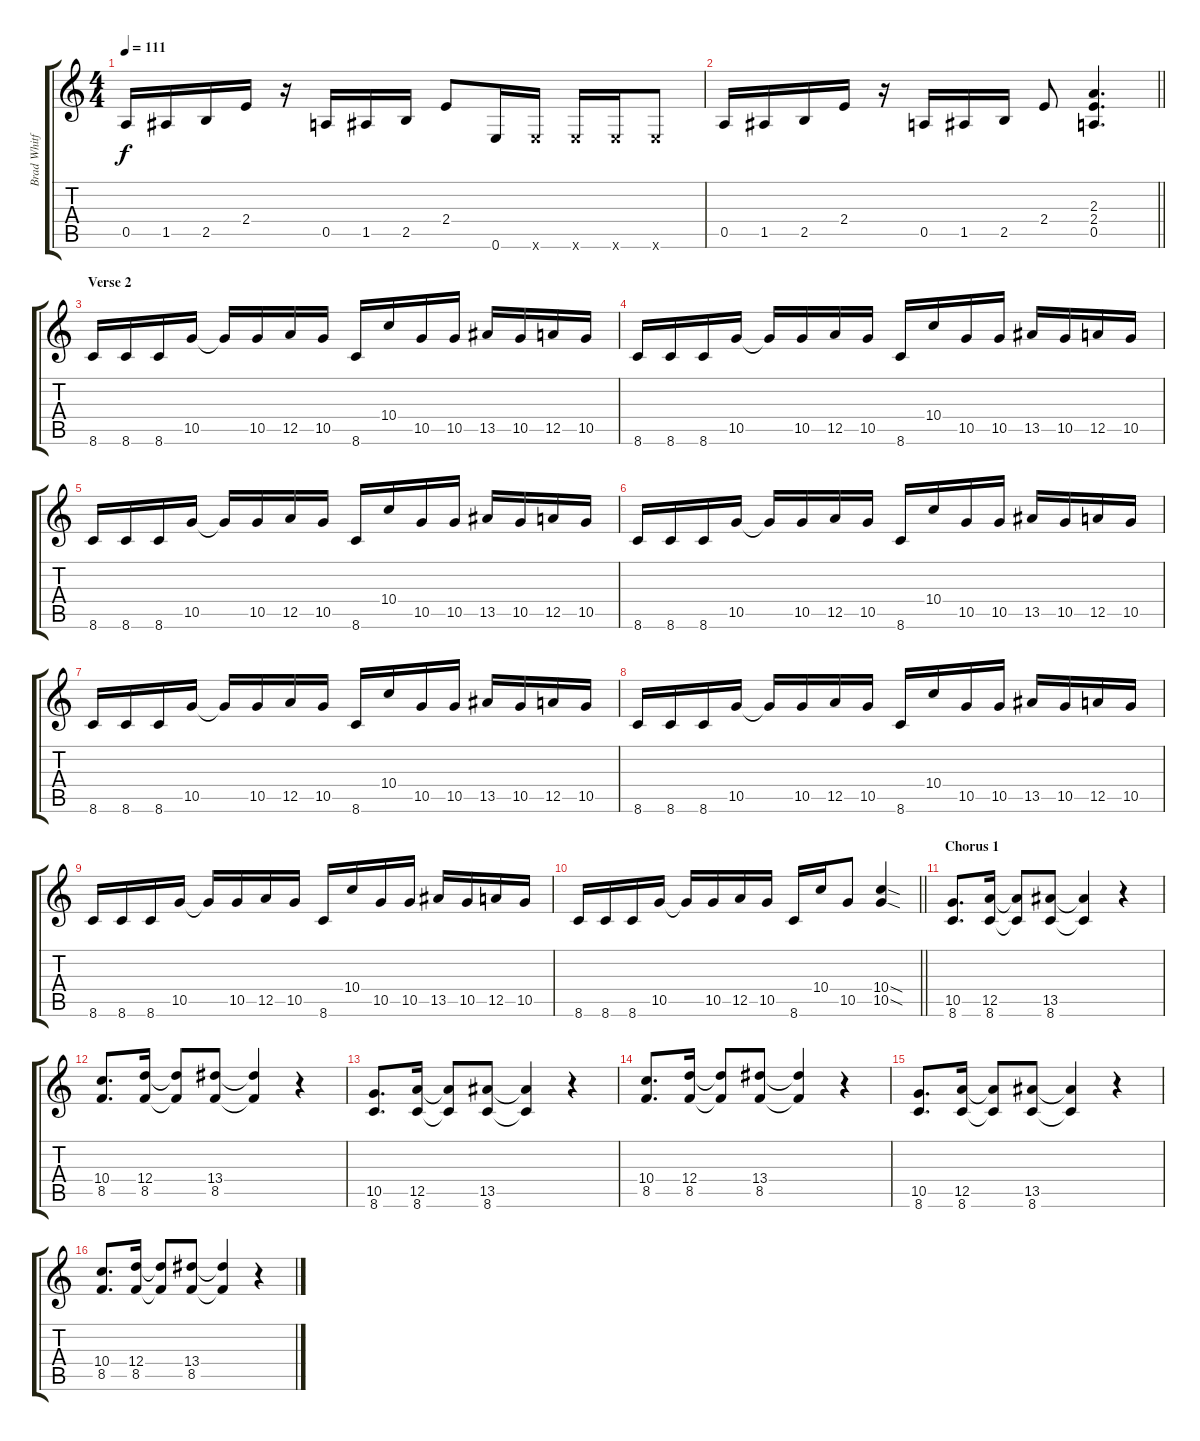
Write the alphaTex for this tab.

\track ("Brad Whitford" "Brad Whitf") {instrument distortionguitar}
\staff {score tabs}
\tuning (E4 B3 G3 D3 A2 E2) {hide}
\ts (4 4)
\tempo 111
\clef g2
\ks c
0.5.16{dy f} 1.5.16 2.5.16 2.4.16 r.16 0.5.16 1.5.16 2.5.16 2.4.8 0.6.16 0.6{x}.16 0.6{x}.16 0.6{x}.16 0.6{x}.8 |
\barLineRight lightlight
0.5.16 1.5.16 2.5.16 2.4.16 r.16 0.5.16 1.5.16 2.5.16 2.4.8 (2.3 2.4 0.5).4{d} |
\section ("" "Verse 2")
8.6.16 8.6.16 8.6.16 10.5.16 10.5{t}.16 10.5.16 12.5.16 10.5.16 8.6.16 10.4.16 10.5.16 10.5.16 13.5.16 10.5.16 12.5.16 10.5.16 |
8.6.16 8.6.16 8.6.16 10.5.16 10.5{t}.16 10.5.16 12.5.16 10.5.16 8.6.16 10.4.16 10.5.16 10.5.16 13.5.16 10.5.16 12.5.16 10.5.16 |
8.6.16 8.6.16 8.6.16 10.5.16 10.5{t}.16 10.5.16 12.5.16 10.5.16 8.6.16 10.4.16 10.5.16 10.5.16 13.5.16 10.5.16 12.5.16 10.5.16 |
8.6.16 8.6.16 8.6.16 10.5.16 10.5{t}.16 10.5.16 12.5.16 10.5.16 8.6.16 10.4.16 10.5.16 10.5.16 13.5.16 10.5.16 12.5.16 10.5.16 |
8.6.16 8.6.16 8.6.16 10.5.16 10.5{t}.16 10.5.16 12.5.16 10.5.16 8.6.16 10.4.16 10.5.16 10.5.16 13.5.16 10.5.16 12.5.16 10.5.16 |
8.6.16 8.6.16 8.6.16 10.5.16 10.5{t}.16 10.5.16 12.5.16 10.5.16 8.6.16 10.4.16 10.5.16 10.5.16 13.5.16 10.5.16 12.5.16 10.5.16 |
8.6.16 8.6.16 8.6.16 10.5.16 10.5{t}.16 10.5.16 12.5.16 10.5.16 8.6.16 10.4.16 10.5.16 10.5.16 13.5.16 10.5.16 12.5.16 10.5.16 |
\barLineRight lightlight
8.6.16 8.6.16 8.6.16 10.5.16 10.5{t}.16 10.5.16 12.5.16 10.5.16 8.6.16 10.4.16 10.5.8 (10.4{sod} 10.5{sod}).4 |
\section ("" "Chorus 1")
(10.5 8.6).8{d} (12.5 8.6).16 (12.5{t} 8.6{t}).8 (13.5 8.6).8 (13.5{t} 8.6{t}).4 r.4 |
(10.4 8.5).8{d} (12.4 8.5).16 (12.4{t} 8.5{t}).8 (13.4 8.5).8 (13.4{t} 8.5{t}).4 r.4 |
(10.5 8.6).8{d} (12.5 8.6).16 (12.5{t} 8.6{t}).8 (13.5 8.6).8 (13.5{t} 8.6{t}).4 r.4 |
(10.4 8.5).8{d} (12.4 8.5).16 (12.4{t} 8.5{t}).8 (13.4 8.5).8 (13.4{t} 8.5{t}).4 r.4 |
(10.5 8.6).8{d} (12.5 8.6).16 (12.5{t} 8.6{t}).8 (13.5 8.6).8 (13.5{t} 8.6{t}).4 r.4 |
(10.4 8.5).8{d} (12.4 8.5).16 (12.4{t} 8.5{t}).8 (13.4 8.5).8 (13.4{t} 8.5{t}).4 r.4
